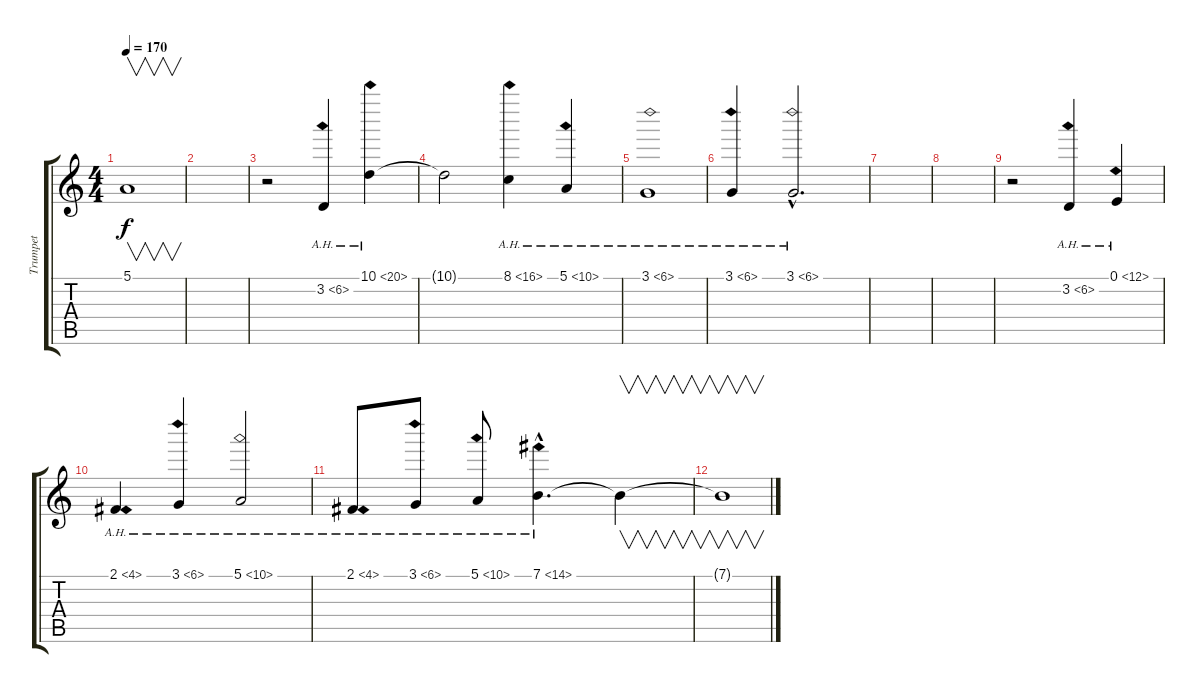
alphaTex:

\track ("Trumpet" "Trumpet") {instrument trumpet}
\staff {score tabs}
\tuning (E4 B3 G3 D3 A2 E2) {hide}
\ts (4 4)
\tempo 170
\clef g2
\ks c
5.1{t}.1{v dy f} |
|
r.2 3.2{ah 3}.4 10.1{ah 10}.4 |
10.1{t}.2 8.1{ah 8}.4 5.1{ah 5}.4 |
3.1{ah 3}.1 |
3.1{ah 3}.4 3.1{ah 3 hac}.2{d} |
|
|
r.2{volume 10} 3.2{ah 3}.4 0.1{ah 12}.4 |
2.1{ah 2}.4{volume 5} 3.1{ah 3}.4 5.1{ah 5}.2 |
2.1{ah 2}.8{volume 0} 3.1{ah 3}.8 5.1{ah 5}.8 7.1{ah 7 hac}.4{d} 7.1{t}.4{v} |
7.1{t}.1{v}
